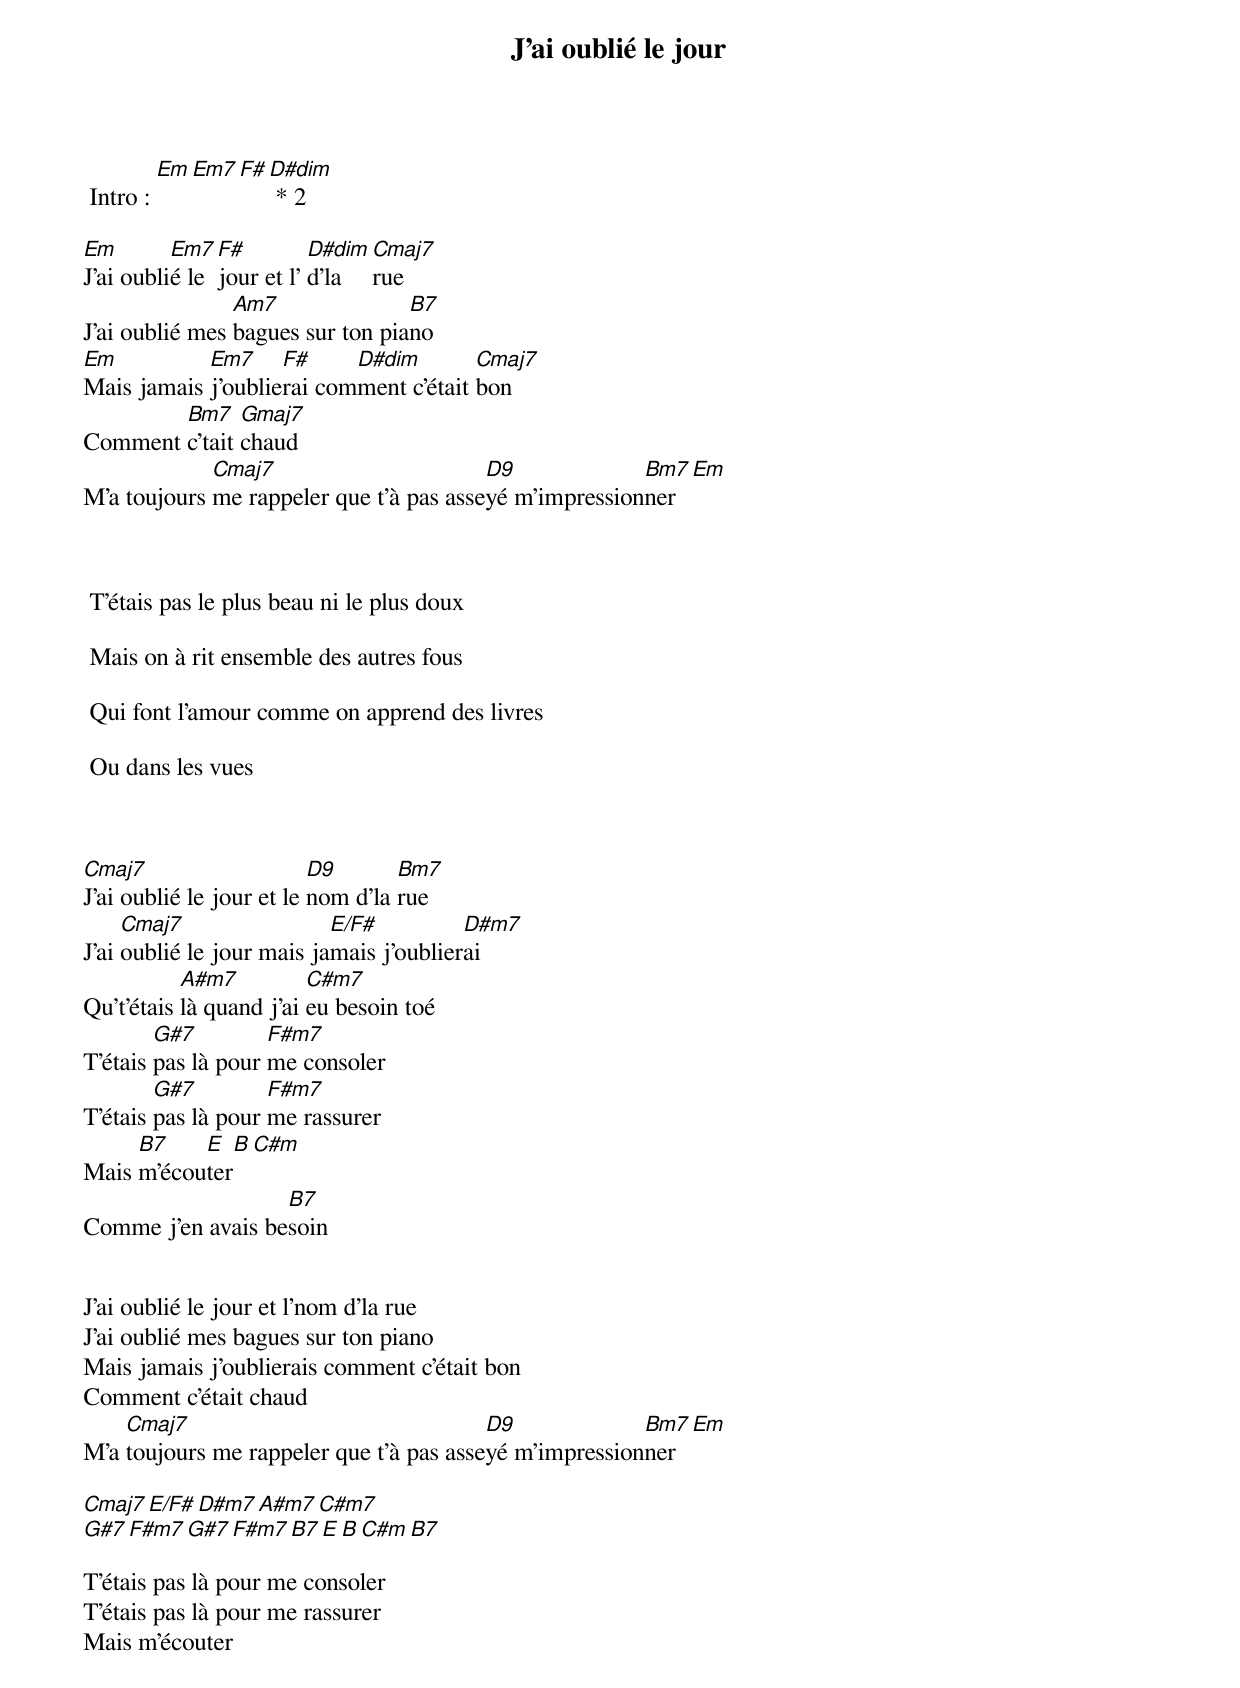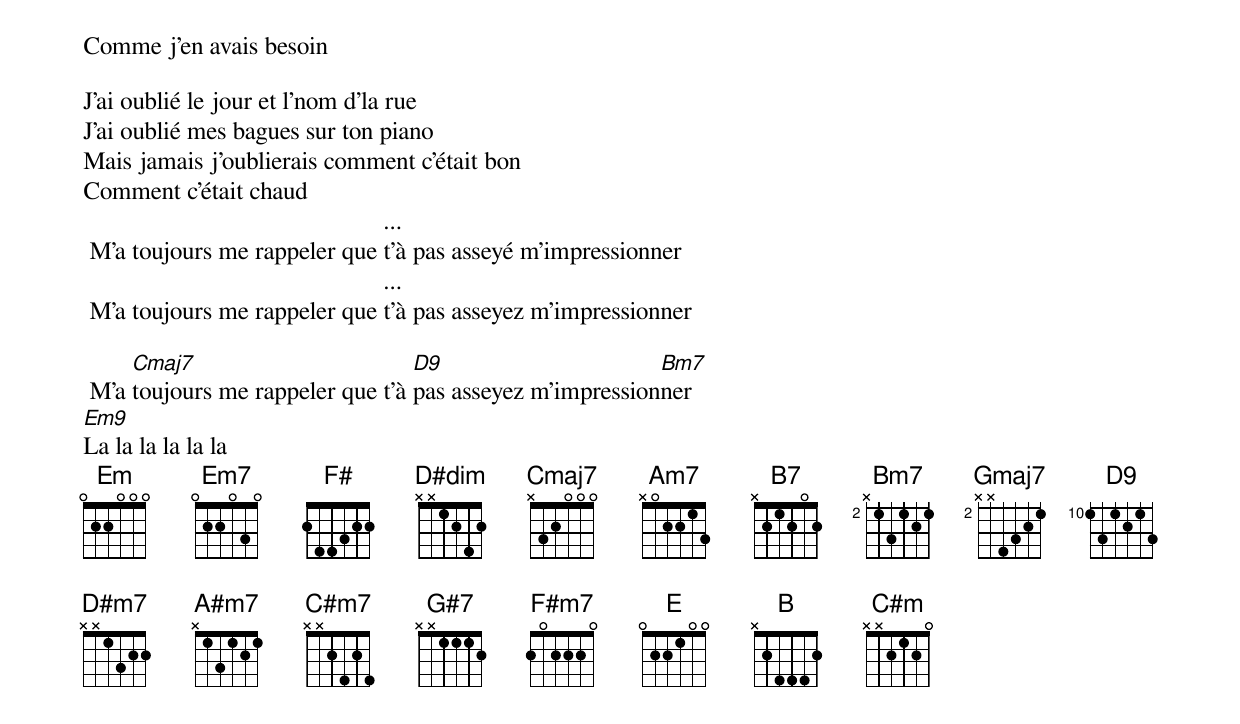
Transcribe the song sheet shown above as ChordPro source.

{t:J'ai oublié le jour}
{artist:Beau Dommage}

 Intro : [Em][Em7][F#][D#dim] * 2

[Em]J'ai oubli[Em7]é le [F#]jour et l' [D#dim]d'la [Cmaj7]rue
J'ai oublié mes [Am7]bagues sur ton pia[B7]no
[Em]Mais jamais [Em7]j'oublie[F#]rai com[D#dim]ment c'était [Cmaj7]bon
Comment [Bm7]c'tait [Gmaj7]chaud
M'a toujours [Cmaj7]me rappeler que t'à pas asse[D9]yé m'impression[Bm7]ner[Em]



 T'étais pas le plus beau ni le plus doux

 Mais on à rit ensemble des autres fous

 Qui font l'amour comme on apprend des livres

 Ou dans les vues



[Cmaj7]J'ai oublié le jour et le [D9]nom d'la [Bm7]rue
J'ai [Cmaj7]oublié le jour mais ja[E/F#]mais j'oublier[D#m7]ai
Qu't'étais [A#m7]là quand j'ai [C#m7]eu besoin toé
T'étais [G#7]pas là pour [F#m7]me consoler
T'étais [G#7]pas là pour [F#m7]me rassurer
Mais [B7]m'écou[E]ter[B][C#m]
Comme j'en avais be[B7]soin


J'ai oublié le jour et l'nom d'la rue
J'ai oublié mes bagues sur ton piano
Mais jamais j'oublierais comment c'était bon
Comment c'était chaud
M'a [Cmaj7]toujours me rappeler que t'à pas asse[D9]yé m'impression[Bm7]ner[Em]

[Cmaj7][E/F#][D#m7][A#m7][C#m7]
[G#7][F#m7][G#7][F#m7][B7][E][B][C#m][B7]

T'étais pas là pour me consoler
T'étais pas là pour me rassurer
Mais m'écouter
Comme j'en avais besoin

J'ai oublié le jour et l'nom d'la rue
J'ai oublié mes bagues sur ton piano
Mais jamais j'oublierais comment c'était bon
Comment c'était chaud
                                                ...
 M'a toujours me rappeler que t'à pas asseyé m'impressionner
                                                ...
 M'a toujours me rappeler que t'à pas asseyez m'impressionner

 M'a [Cmaj7]toujours me rappeler que t'à [D9]pas asseyez m'impression[Bm7]ner
[Em9]La la la la la la
